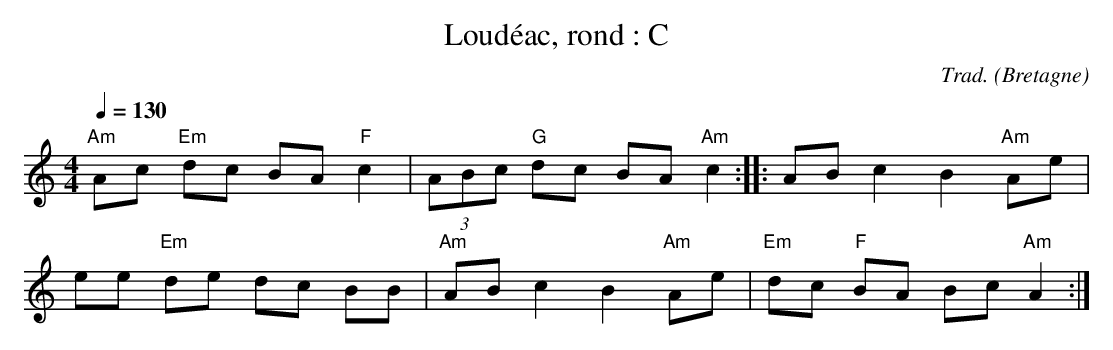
X:1
T:Loudéac, rond : C
C:Trad.
O:Bretagne
M:4/4
L:1/8
Q:1/4=130
K:C treble
"Am"Ac "Em"dc BA "F"c2 | (3ABc "G"dc BA "Am"c2 :: AB c2 B2 "Am"Ae |
ee "Em"de dc BB | "Am"AB c2 B2 "Am"Ae | "Em"dc "F"BA Bc "Am"A2 :|
